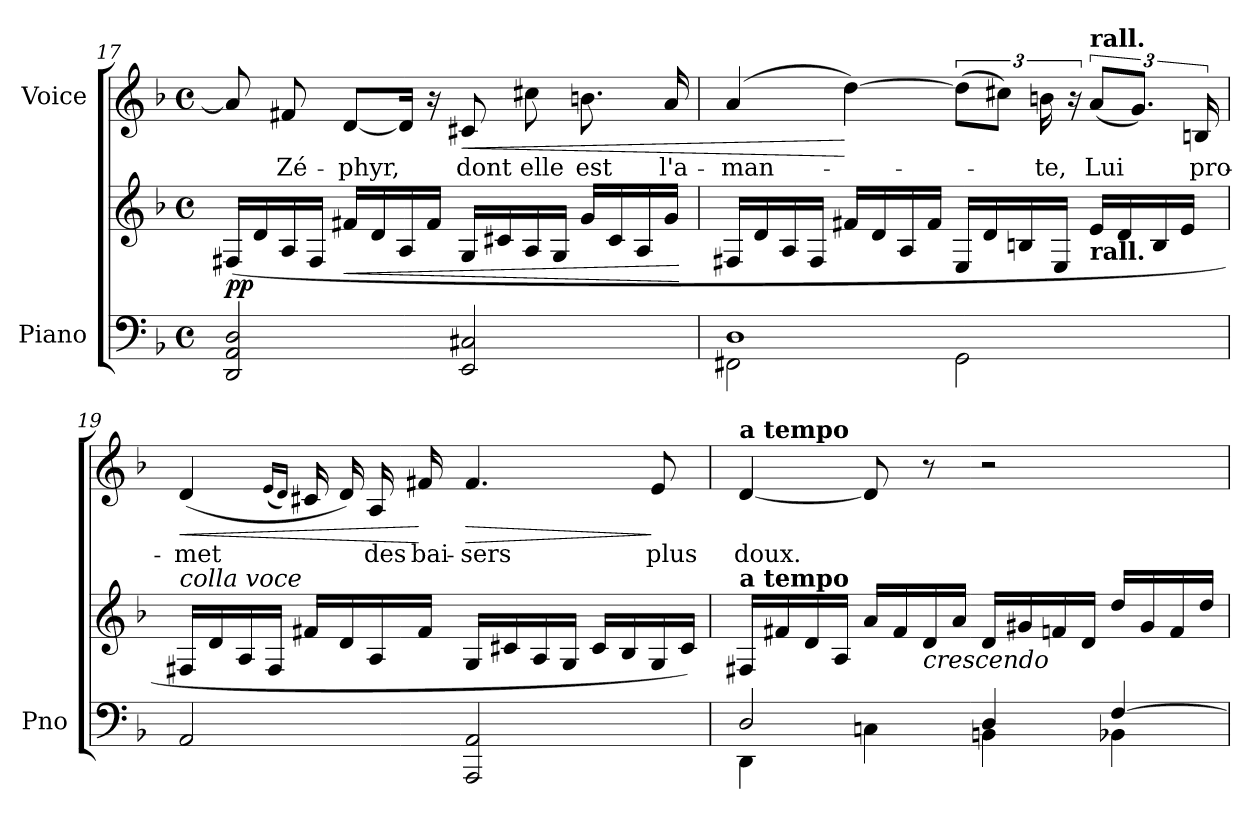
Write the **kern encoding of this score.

**kern	**kern	**dynam	**kern	**text	**dynam
*part2	*part2	*part2	*part1	*part1	*part1
*staff3	*staff2	*staff2/3	*staff1	*staff1	*staff1
*I"Piano	*	*	*I"Voice	*	*
*I'Pno	*	*	*	*	*
*clefF4	*clefG2	*	*clefG2	*	*
*k[b-]	*k[b-]	*	*k[b-]	*	*
*M4/4	*M4/4	*	*M4/4	*	*
*met(c)	*met(c)	*	*met(c)	*	*
=17	=17	=17	=17	=17	=17
!	!	!LO:DY:b	!	!	!
2DD/ 2AA/ 2D/	(16F#X/LL	pp	8a/]	.	.
.	16d/	.	.	.	.
.	16A/	.	8f#X/	Zé-	.
.	16F#/JJ	.	.	.	.
!	!	!LO:HP:b	!	!	!
.	16f#X/LL	<	[8d/L	-phyr,	.
.	16d/	.	.	.	.
.	16A/	.	16d/Jk]	.	.
.	16f#/JJ	.	16r	.	.
!	!	!	!	!	!LO:HP:b
2EE/ 2C#X/	16G/LL	.	8c#X/	dont	<
.	16c#X/	.	.	.	.
.	16A/	.	8cc#X\	elle	.
.	16G/JJ	.	.	.	.
.	16g/LL	.	8.bn\	est	.
.	16c#/	.	.	.	.
.	16A/	.	.	.	.
.	16g/JJ	.	16a/	l'a-	.
.	.	[	.	.	.
=18	=18	=18	=18	=18	=18
*^	*	*	*	*	*
1D	2FF#X\	16F#X/LL	.	(4a/	-man-	.
.	.	16d/	.	.	.	.
.	.	16A/	.	.	.	.
.	.	16F#/JJ	.	.	.	.
.	.	16f#X/LL	.	[4dd\)	.	[
.	.	16d/	.	.	.	.
.	.	16A/	.	.	.	.
!	!	!	!LO:DY:b	!	!	!
!	!	!	!LO:DY:n=1:b	!	!	!
.	.	16f#/JJ	other-dynamics p	.	.	.
!	!	!	!	!	!	!LO:DY:a
!	!	!	!	!	!	!LO:DY:n=1:a
!	!	!	!	!	!	!LO:DY:n=2:a
.	2GG\	16E/LL	.	(12dd\L]	.	other-dynamics p other-dynamics
.	.	16d/	.	.	.	.
.	.	.	.	12cc#X\J)	.	.
.	.	16Bn/	.	.	.	.
.	.	.	.	24bn\	-te,	.
.	.	16E/JJ	.	.	.	.
.	.	.	.	24r	.	.
!	!	!	!	!LO:TX:a:B:t=rall.	!	!
!	!	!LO:TX:b:B:t=rall.	!	!	!	!
.	.	16e/LL	.	(12a/L	Lui	.
.	.	16d/	.	.	.	.
.	.	.	.	12.g/J)	.	.
.	.	16B/	.	.	.	.
.	.	16e/JJ	.	.	.	.
.	.	.	.	24Bn/	pro-	.
*v	*v	*	*	*	*	*
=19	=19	=19	=19	=19	=19
!	!LO:TX:i:t=colla voce	!	!	!	!
!	!	!	!	!	!LO:HP:b
2AA/	16F#X/LL	.	(4d/	-met	<
.	16d/	.	.	.	.
.	16A/	.	.	.	.
.	16F#/JJ	.	.	.	.
.	.	.	(16qe/LL	.	.
.	.	.	16qd/JJ)	.	.
.	16f#X/LL	.	16c#X/	.	.
.	16d/	.	16d/)	.	.
.	16A/	.	16A/	des	.
.	16f#/JJ	.	16f#X/	bai-	[
!	!	!	!	!	!LO:HP:b
2AAA/ 2AA/	16G/LL	.	4.f#/	-sers	>
.	16c#X/	.	.	.	.
.	16A/	.	.	.	.
.	16G/JJ	.	.	.	.
.	16c#/LL	.	.	.	.
.	16B-/	.	.	.	.
.	16G/	.	8e/	plus	]
.	16c#/JJ)	.	.	.	.
=20	=20	=20	=20	=20	=20
*^	*	*	*	*	*
!	!	!	!	!LO:TX:a:B:t=a tempo	!	!
!	!	!LO:TX:a:B:t=a tempo	!	!	!	!
2D/	4DD\	16F#X/LL	.	[4d/	doux.	.
.	.	16f#X/	.	.	.	.
.	.	16d/	.	.	.	.
.	.	16A/JJ	.	.	.	.
.	4Cn\	16a/LL	.	8d/]	.	.
.	.	16f#/	.	.	.	.
!	!	!LO:TX:b:i:t=crescendo	!	!	!	!
.	.	16d/	.	8r	.	.
.	.	16a/JJ	.	.	.	.
4D/	4BBn\	16d/LL	.	2r	.	.
.	.	16g#X/	.	.	.	.
.	.	16fn/	.	.	.	.
.	.	16d/JJ	.	.	.	.
[4F/	4BB-X\	16dd/LL	.	.	.	.
.	.	16g#/	.	.	.	.
.	.	16f/	.	.	.	.
.	.	16dd/JJ	.	.	.	.
*v	*v	*	*	*	*	*
=	=	=	=	=	=
*-	*-	*-	*-	*-	*-
